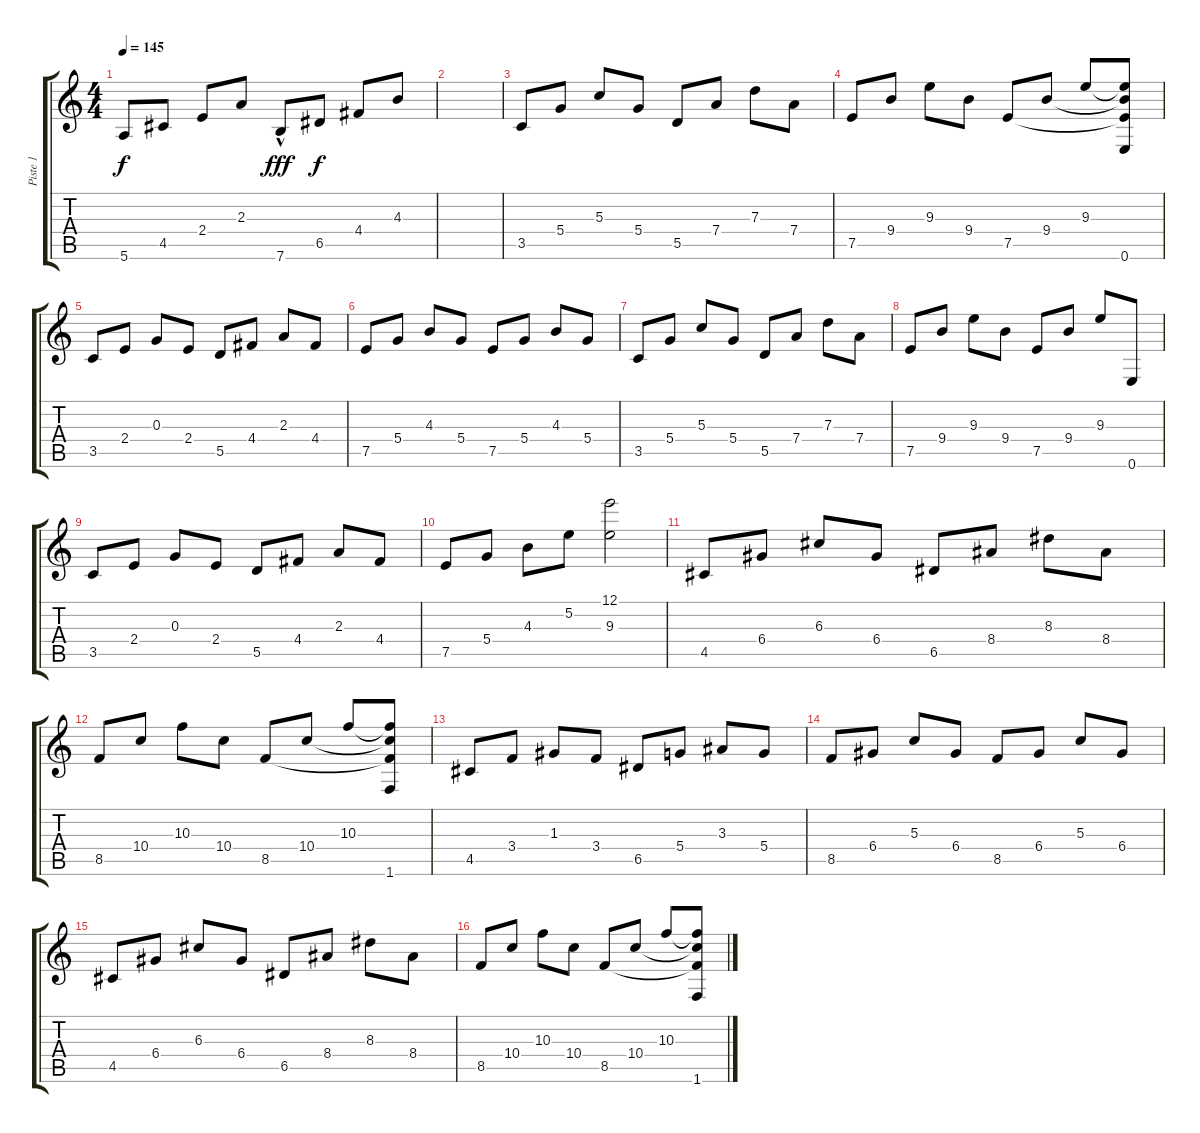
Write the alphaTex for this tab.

\track ("Piste 1" "Piste 1") {instrument acousticguitarnylon}
\staff {score tabs}
\tuning (E4 B3 G3 D3 A2 E2) {hide}
\ts (4 4)
\tempo 145
\clef g2
\ks c
5.6{t}.8{dy f} 4.5.8 2.4.8 2.3.8 7.6{hac}.8{dy fff} 6.5.8{dy f} 4.4.8 4.3.8 |
|
3.5.8 5.4.8 5.3.8 5.4.8 5.5.8 7.4.8 7.3.8 7.4.8 |
7.5.8 9.4.8 9.3.8 9.4.8 7.5.8 9.4.8 9.3.8 (9.3{t} 9.4{t} 7.5{t} 0.6).8 |
3.5.8 2.4.8 0.3.8 2.4.8 5.5.8 4.4.8 2.3.8 4.4.8 |
7.5.8 5.4.8 4.3.8 5.4.8 7.5.8 5.4.8 4.3.8 5.4.8 |
3.5.8 5.4.8 5.3.8 5.4.8 5.5.8 7.4.8 7.3.8 7.4.8 |
7.5.8 9.4.8 9.3.8 9.4.8 7.5.8 9.4.8 9.3.8 0.6.8 |
3.5.8 2.4.8 0.3.8 2.4.8 5.5.8 4.4.8 2.3.8 4.4.8 |
7.5.8 5.4.8 4.3.8 5.2.8 (12.1 9.3).2 |
4.5.8 6.4.8 6.3.8 6.4.8 6.5.8 8.4.8 8.3.8 8.4.8 |
8.5.8 10.4.8 10.3.8 10.4.8 8.5.8 10.4.8 10.3.8 (10.3{t} 10.4{t} 8.5{t} 1.6).8 |
4.5.8 3.4.8 1.3.8 3.4.8 6.5.8 5.4.8 3.3.8 5.4.8 |
8.5.8 6.4.8 5.3.8 6.4.8 8.5.8 6.4.8 5.3.8 6.4.8 |
4.5.8 6.4.8 6.3.8 6.4.8 6.5.8 8.4.8 8.3.8 8.4.8 |
8.5.8 10.4.8 10.3.8 10.4.8 8.5.8 10.4.8 10.3.8 (10.3{t} 10.4{t} 8.5{t} 1.6).8
